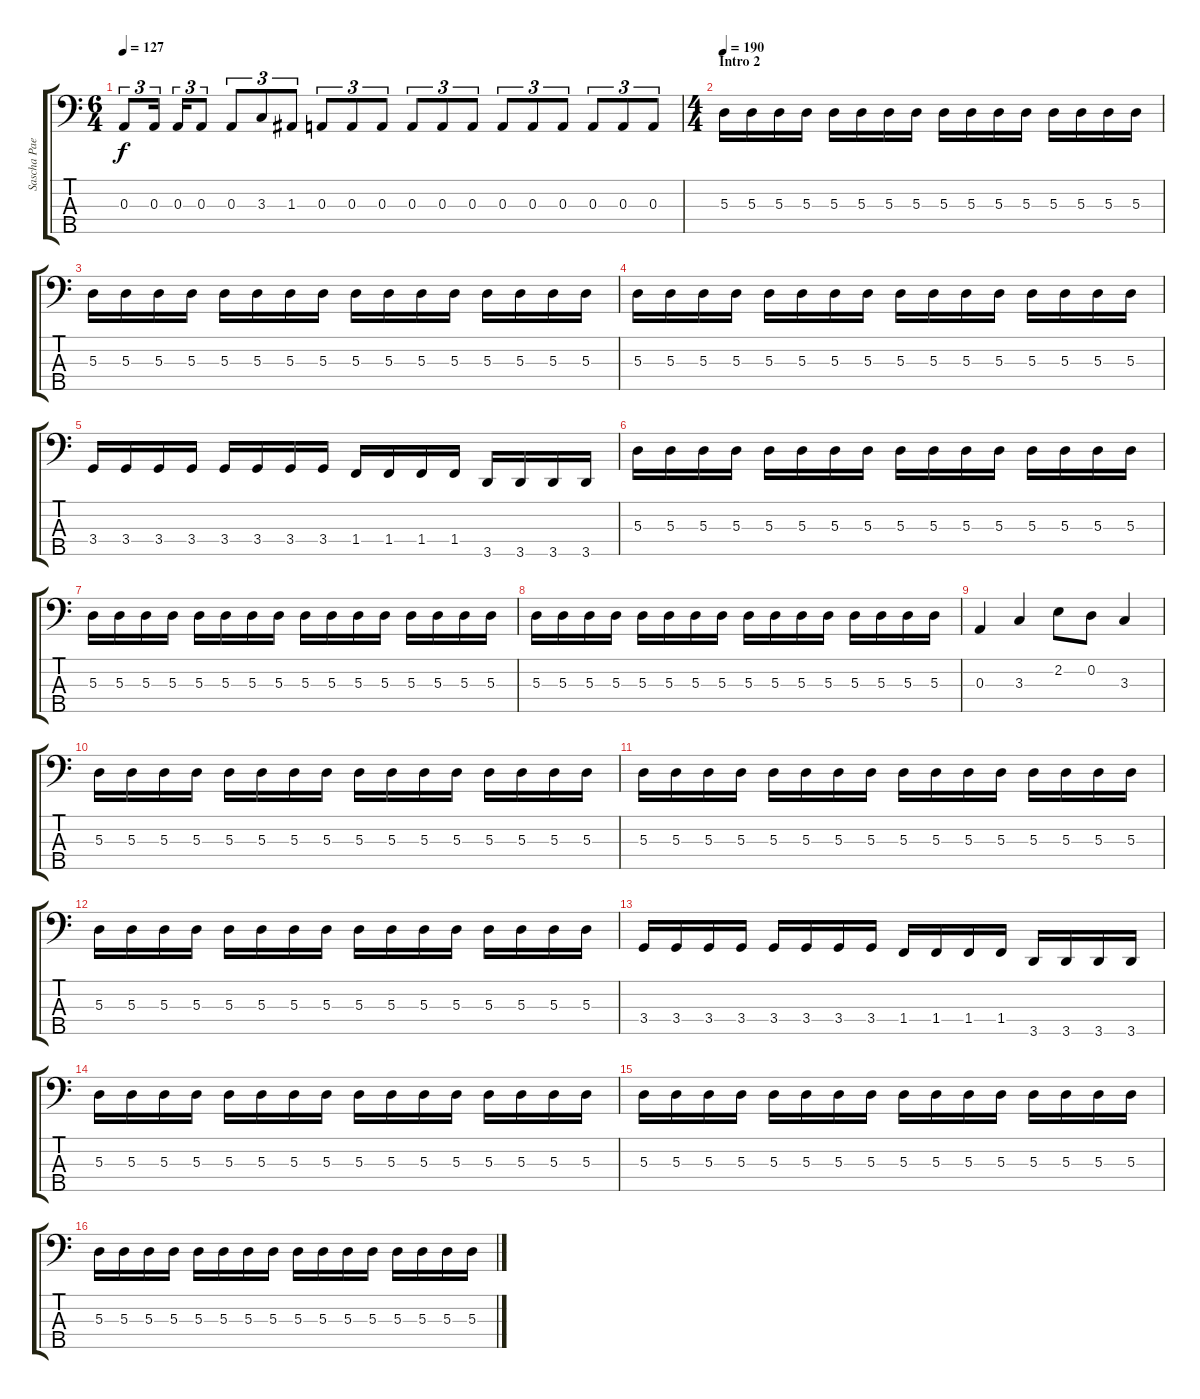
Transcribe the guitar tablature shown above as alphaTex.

\track ("Sascha Paeth" "Sascha Pae") {instrument electricbassfinger}
\staff {score tabs}
\tuning (G2 D2 A1 E1 B0) {hide}
\ts (6 4)
\tempo 127
\clef f4
\ks c
0.3.8{tu (3 2) dy f} 0.3.16{tu (3 2)} 0.3.16{tu (3 2)} 0.3.8{tu (3 2)} 0.3.8{tu (3 2)} 3.3.8{tu (3 2)} 1.3.8{tu (3 2)} 0.3.8{tu (3 2)} 0.3.8{tu (3 2)} 0.3.8{tu (3 2)} 0.3.8{tu (3 2)} 0.3.8{tu (3 2)} 0.3.8{tu (3 2)} 0.3.8{tu (3 2)} 0.3.8{tu (3 2)} 0.3.8{tu (3 2)} 0.3.8{tu (3 2)} 0.3.8{tu (3 2)} 0.3.8{tu (3 2)} |
\ts (4 4)
\section ("" "Intro 2")
\tempo 190
5.3.16 5.3.16 5.3.16 5.3.16 5.3.16 5.3.16 5.3.16 5.3.16 5.3.16 5.3.16 5.3.16 5.3.16 5.3.16 5.3.16 5.3.16 5.3.16 |
5.3.16 5.3.16 5.3.16 5.3.16 5.3.16 5.3.16 5.3.16 5.3.16 5.3.16 5.3.16 5.3.16 5.3.16 5.3.16 5.3.16 5.3.16 5.3.16 |
5.3.16 5.3.16 5.3.16 5.3.16 5.3.16 5.3.16 5.3.16 5.3.16 5.3.16 5.3.16 5.3.16 5.3.16 5.3.16 5.3.16 5.3.16 5.3.16 |
3.4.16 3.4.16 3.4.16 3.4.16 3.4.16 3.4.16 3.4.16 3.4.16 1.4.16 1.4.16 1.4.16 1.4.16 3.5.16 3.5.16 3.5.16 3.5.16 |
5.3.16 5.3.16 5.3.16 5.3.16 5.3.16 5.3.16 5.3.16 5.3.16 5.3.16 5.3.16 5.3.16 5.3.16 5.3.16 5.3.16 5.3.16 5.3.16 |
5.3.16 5.3.16 5.3.16 5.3.16 5.3.16 5.3.16 5.3.16 5.3.16 5.3.16 5.3.16 5.3.16 5.3.16 5.3.16 5.3.16 5.3.16 5.3.16 |
5.3.16 5.3.16 5.3.16 5.3.16 5.3.16 5.3.16 5.3.16 5.3.16 5.3.16 5.3.16 5.3.16 5.3.16 5.3.16 5.3.16 5.3.16 5.3.16 |
0.3.4 3.3.4 2.2.8 0.2.8 3.3.4 |
5.3.16 5.3.16 5.3.16 5.3.16 5.3.16 5.3.16 5.3.16 5.3.16 5.3.16 5.3.16 5.3.16 5.3.16 5.3.16 5.3.16 5.3.16 5.3.16 |
5.3.16 5.3.16 5.3.16 5.3.16 5.3.16 5.3.16 5.3.16 5.3.16 5.3.16 5.3.16 5.3.16 5.3.16 5.3.16 5.3.16 5.3.16 5.3.16 |
5.3.16 5.3.16 5.3.16 5.3.16 5.3.16 5.3.16 5.3.16 5.3.16 5.3.16 5.3.16 5.3.16 5.3.16 5.3.16 5.3.16 5.3.16 5.3.16 |
3.4.16 3.4.16 3.4.16 3.4.16 3.4.16 3.4.16 3.4.16 3.4.16 1.4.16 1.4.16 1.4.16 1.4.16 3.5.16 3.5.16 3.5.16 3.5.16 |
5.3.16 5.3.16 5.3.16 5.3.16 5.3.16 5.3.16 5.3.16 5.3.16 5.3.16 5.3.16 5.3.16 5.3.16 5.3.16 5.3.16 5.3.16 5.3.16 |
5.3.16 5.3.16 5.3.16 5.3.16 5.3.16 5.3.16 5.3.16 5.3.16 5.3.16 5.3.16 5.3.16 5.3.16 5.3.16 5.3.16 5.3.16 5.3.16 |
5.3.16 5.3.16 5.3.16 5.3.16 5.3.16 5.3.16 5.3.16 5.3.16 5.3.16 5.3.16 5.3.16 5.3.16 5.3.16 5.3.16 5.3.16 5.3.16
